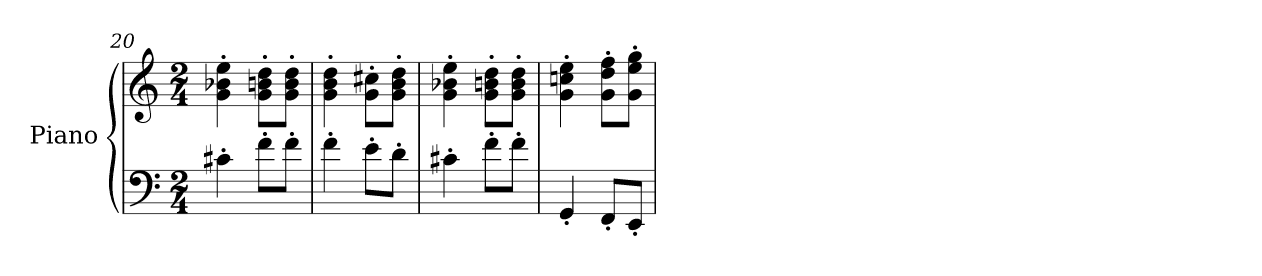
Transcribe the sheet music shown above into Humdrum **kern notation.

**kern	**kern
*part1	*part1
*staff2	*staff1
*I"Piano	*
*I'Pno.	*
*clefF4	*clefG2
*k[]	*k[]
*M2/4	*M2/4
=20	=20
4c#X'\	4g\' 4b-X\' 4ee\'
8f'\L	8g\' 8bn\' 8dd\'L
8f'\J	8g\' 8b\' 8dd\'J
=21	=21
4f'\	4g\' 4b\' 4dd\'
8e'\L	8g\' 8cc#X\'L
8d'\J	8g\' 8b\' 8dd\'J
=22	=22
4c#X'\	4g\' 4b-X\' 4ee\'
8f'\L	8g\' 8bn\' 8dd\'L
8f'\J	8g\' 8b\' 8dd\'J
=23	=23
4GG'/	4g\' 4ccn\' 4ee\'
8FF'/L	8g\' 8dd\' 8ff\'L
8EE'/J	8g\' 8ee\' 8gg\'J
=	=
*-	*-
